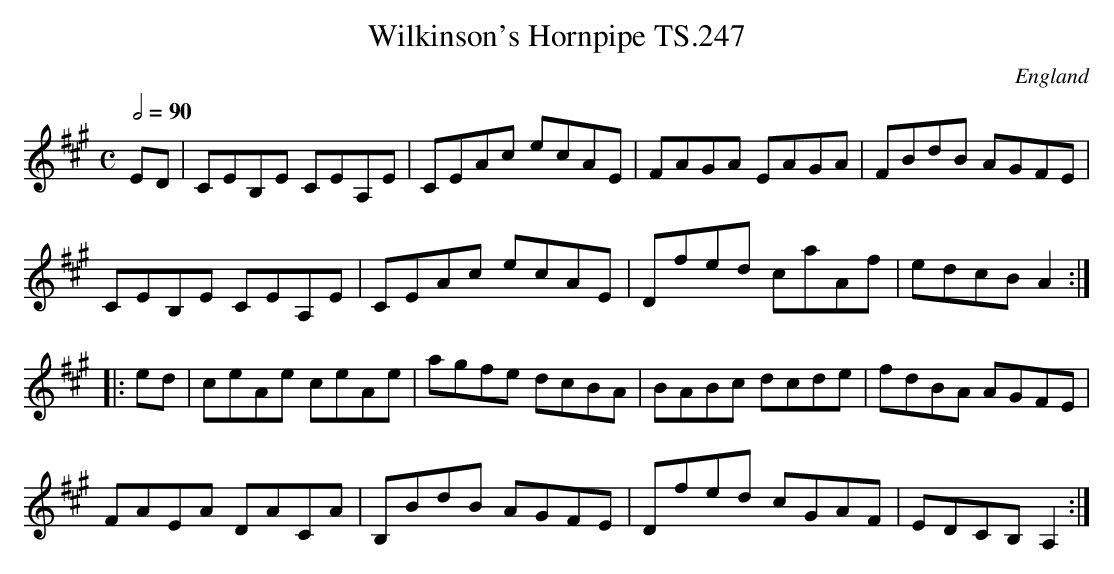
X:1
T:Wilkinson's Hornpipe TS.247
M:C
L:1/8
Q:1/2=90
O:England
K:A major
ED|CEB,E CEA,E|CEAc ecAE|FAGA EAGA|FBdB AGFE|!
CEB,E CEA,E|CEAc ecAE|Dfed caAf|edcBA2:|!
|:ed|ceAe ceAe|agfe dcBA|BABc dcde|fdBA AGFE|!
FAEA DACA|B,BdB AGFE|Dfed cGAF|EDCB,A,2:|]
